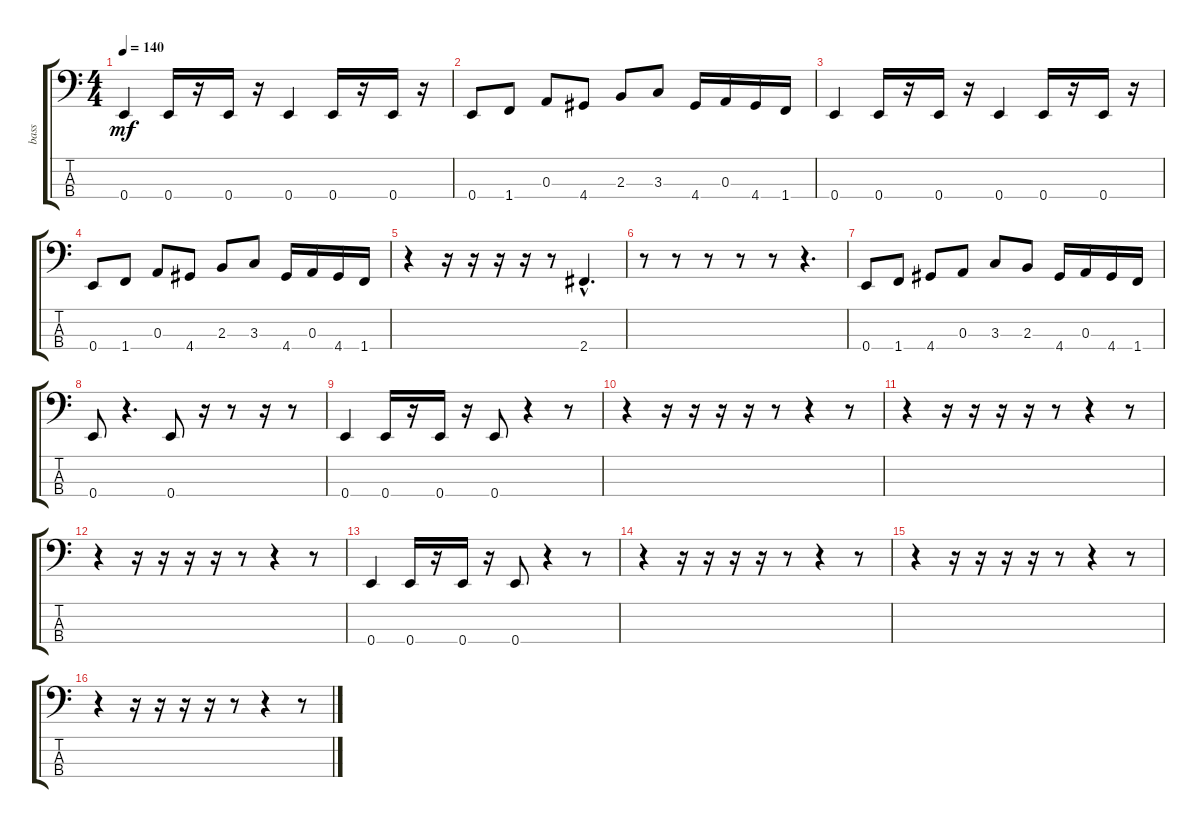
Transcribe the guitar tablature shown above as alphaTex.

\track ("bass                " "bass      ") {instrument electricbasspick}
\staff {score tabs}
\tuning (G2 D2 A1 E1) {hide}
\ts (4 4)
\tempo 140
\clef f4
\ks c
0.4.4{dy mf} 0.4.16 r.16 0.4.16 r.16 0.4.4 0.4.16 r.16 0.4.16 r.16 |
0.4.8 1.4.8 0.3.8 4.4.8 2.3.8 3.3.8 4.4.16 0.3.16 4.4.16 1.4.16 |
0.4.4 0.4.16 r.16 0.4.16 r.16 0.4.4 0.4.16 r.16 0.4.16 r.16 |
0.4.8 1.4.8 0.3.8 4.4.8 2.3.8 3.3.8 4.4.16 0.3.16 4.4.16 1.4.16 |
r.4 r.16 r.16 r.16 r.16 r.8 2.4{hac}.4{d} |
r.8 r.8 r.8 r.8 r.8 r.4{d} |
0.4.8 1.4.8 4.4.8 0.3.8 3.3.8 2.3.8 4.4.16 0.3.16 4.4.16 1.4.16 |
0.4.8 r.4{d} 0.4.8 r.16 r.8 r.16 r.8 |
0.4.4 0.4.16 r.16 0.4.16 r.16 0.4.8 r.4 r.8 |
r.4 r.16 r.16 r.16 r.16 r.8 r.4 r.8 |
r.4 r.16 r.16 r.16 r.16 r.8 r.4 r.8 |
r.4 r.16 r.16 r.16 r.16 r.8 r.4 r.8 |
0.4.4 0.4.16 r.16 0.4.16 r.16 0.4.8 r.4 r.8 |
r.4 r.16 r.16 r.16 r.16 r.8 r.4 r.8 |
r.4 r.16 r.16 r.16 r.16 r.8 r.4 r.8 |
r.4 r.16 r.16 r.16 r.16 r.8 r.4 r.8
